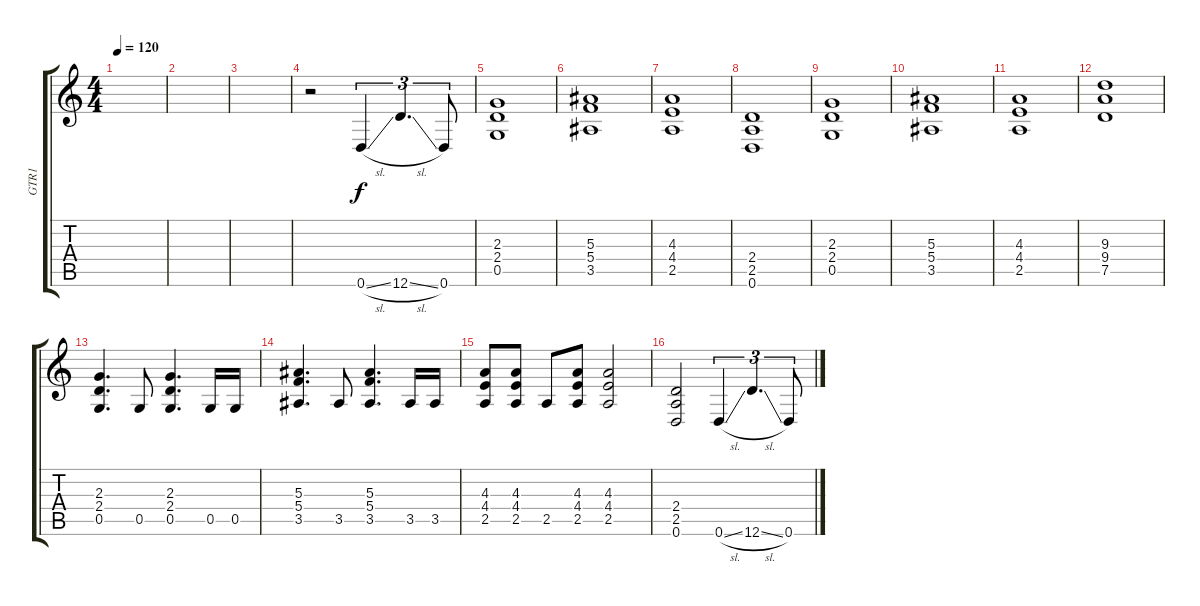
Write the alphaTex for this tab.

\track ("GTR1" "GTR1") {instrument distortionguitar}
\staff {score tabs}
\tuning (D4 A3 F3 C3 G2 D2) {hide}
\ts (4 4)
\tempo 120
\clef g2
\ks c
|
|
|
r.2 0.6{sl}.4{tu (3 2)} 12.6{sl}.4{d tu (3 2)} 0.6.8{tu (3 2)} |
(2.3 2.4 0.5).1 |
(5.3 5.4 3.5).1 |
(4.3 4.4 2.5).1 |
(2.4 2.5 0.6).1 |
(2.3 2.4 0.5).1 |
(5.3 5.4 3.5).1 |
(4.3 4.4 2.5).1 |
(9.3 9.4 7.5).1 |
(2.3 2.4 0.5).4{d} 0.5.8 (2.3 2.4 0.5).4{d} 0.5.16 0.5.16 |
(5.3 5.4 3.5).4{d} 3.5.8 (5.3 5.4 3.5).4{d} 3.5.16 3.5.16 |
(4.3 4.4 2.5).8 (4.3 4.4 2.5).8 2.5.8 (4.3 4.4 2.5).8 (4.3 4.4 2.5).2 |
(2.4 2.5 0.6).2 0.6{sl}.4{tu (3 2)} 12.6{sl}.4{d tu (3 2)} 0.6.8{tu (3 2)}
